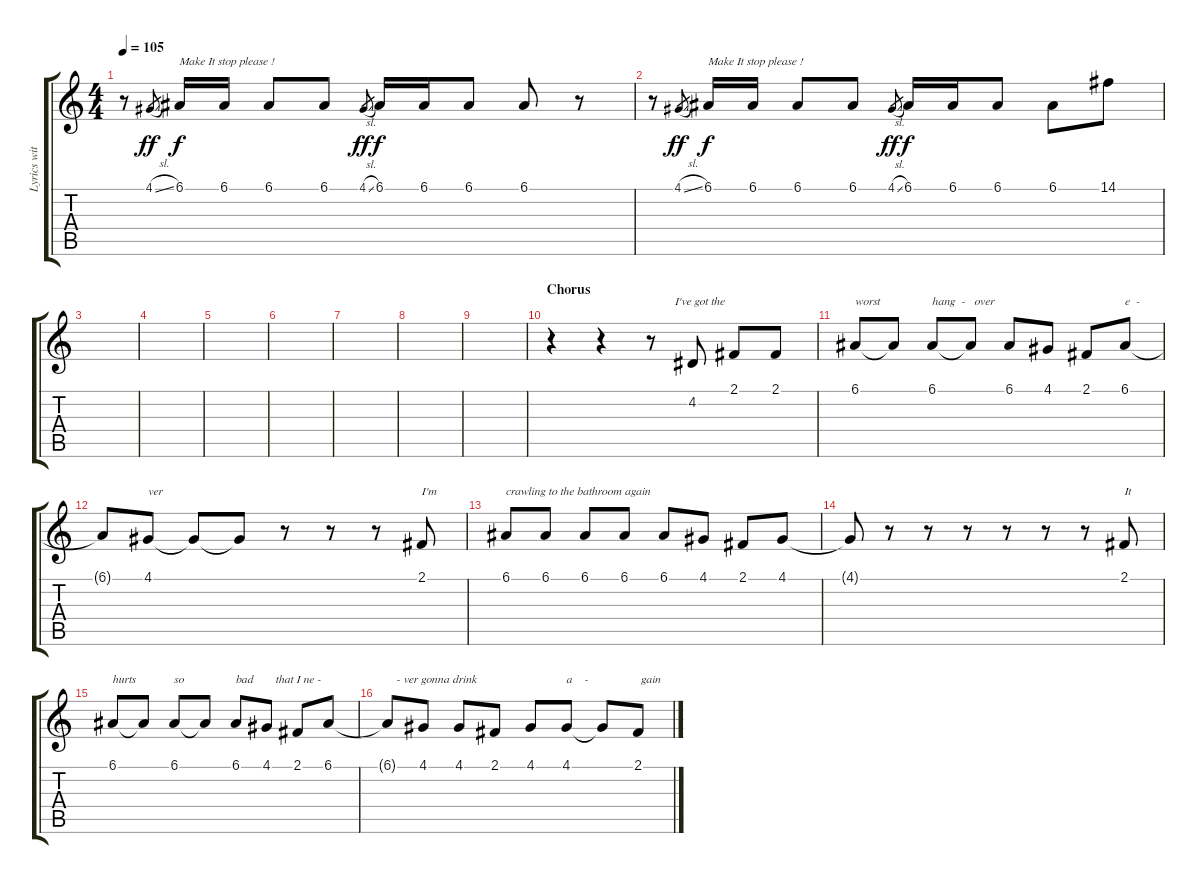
\track ("Lyrics with text (Dexter)" "Lyrics wit") {instrument oboe}
\staff {score tabs}
\tuning (E4 B3 G3 D3 A2 E2) {hide}
\ts (4 4)
\tempo 105
\clef g2
\ks c
r.8{dy f} 4.1{sl}.8{gr dy ff} 6.1.16{txt "Make It stop please !" dy f} 6.1.16 6.1.8 6.1.8 4.1{sl}.8{gr dy ff} 6.1.16{dy f} 6.1.16 6.1.8 6.1.8 r.8 |
r.8 4.1{sl}.8{gr dy ff} 6.1.16{txt "Make It stop please !" dy f} 6.1.16 6.1.8 6.1.8 4.1{sl}.8{gr dy ff} 6.1.16{dy f} 6.1.16 6.1.8 6.1.8 14.1.8 |
|
|
|
|
|
|
|
\section ("" "Chorus")
r.4 r.4 r.8{txt "        I've got the"} 4.2.8 2.1.8 2.1.8 |
6.1.8{txt "worst"} 6.1{t}.8 6.1.8{txt "hang  -   over"} 6.1{t}.8 6.1.8 4.1.8 2.1.8 6.1.8{txt "e  -"} |
6.1{t}.8 4.1.8{txt "ver"} 4.1{t}.8 4.1{t}.8 r.8 r.8 r.8 2.1.8{txt "I'm"} |
6.1.8{txt "crawling to the bathroom again"} 6.1.8 6.1.8 6.1.8 6.1.8 4.1.8 2.1.8 4.1.8 |
4.1{t}.8 r.8 r.8 r.8 r.8 r.8 r.8 2.1.8{txt "It"} |
6.1.8{txt "hurts"} 6.1{t}.8 6.1.8{txt "so"} 6.1{t}.8 6.1.8{txt "bad"} 4.1.8{txt "   that I ne -"} 2.1.8 6.1.8 |
6.1{t}.8{txt "   - ver gonna drink "} 4.1.8 4.1.8 2.1.8 4.1.8 4.1.8{txt "a    -"} 4.1{t}.8 2.1.8{txt " gain"}
